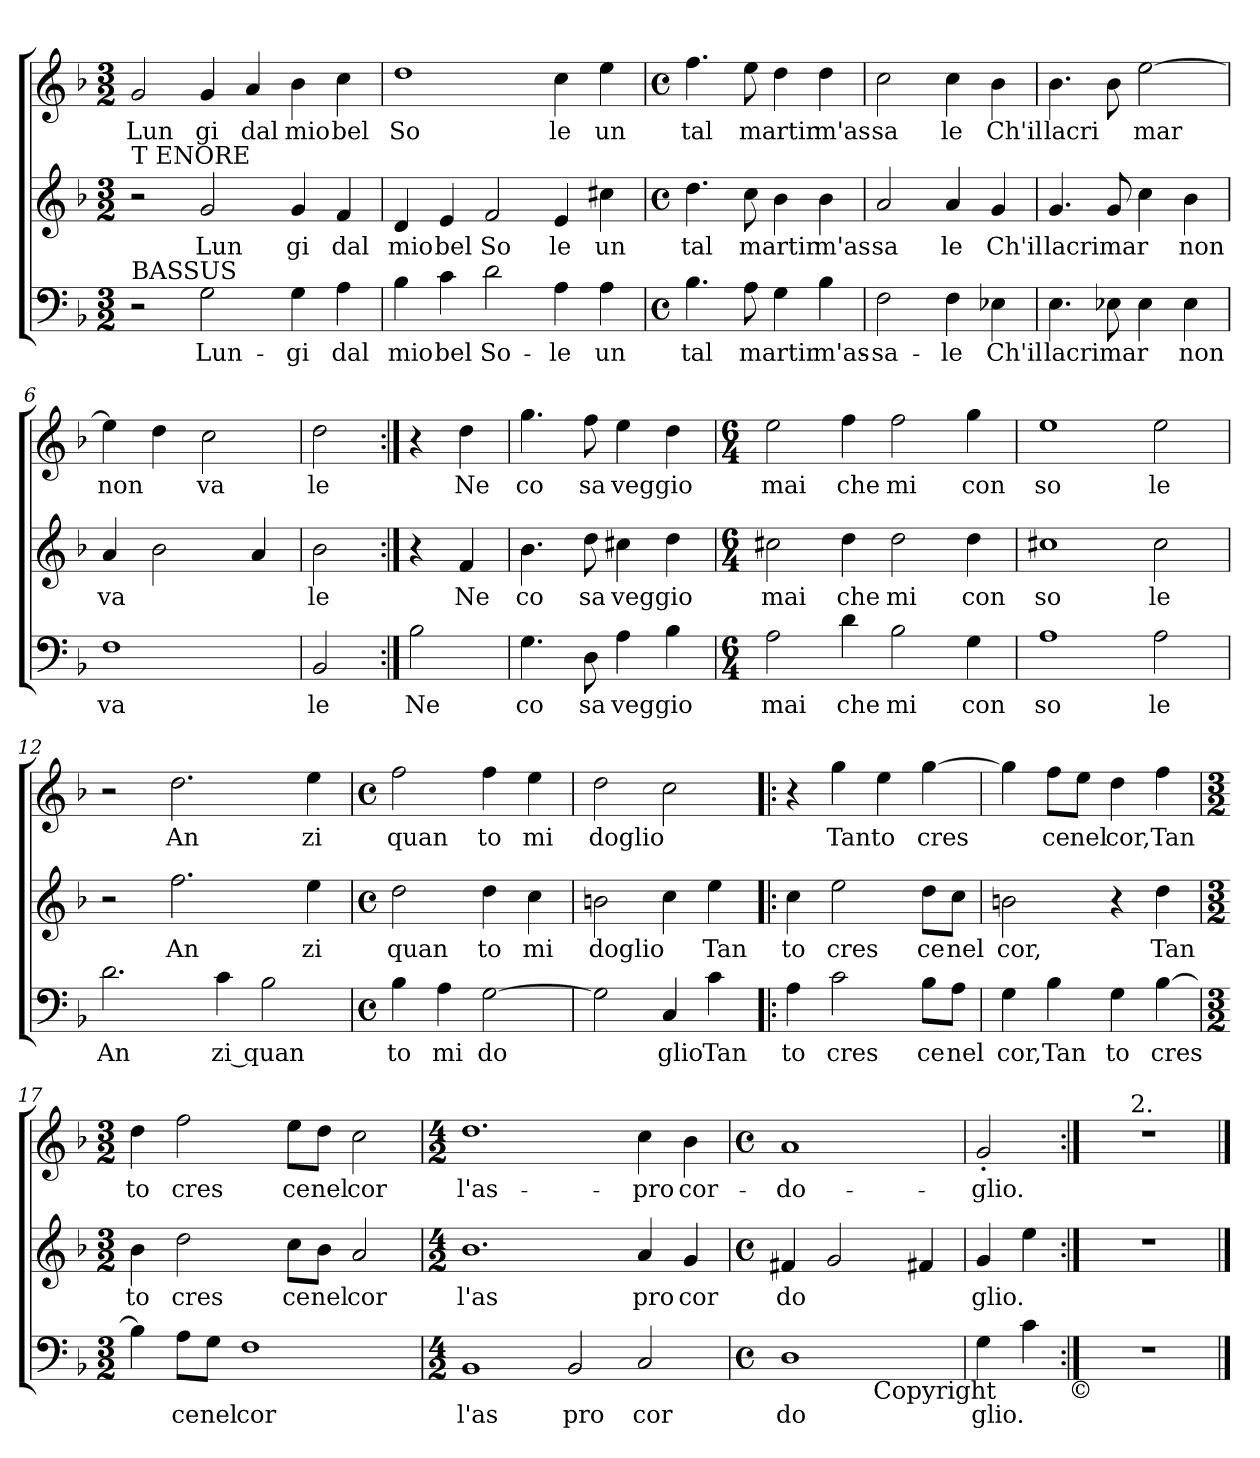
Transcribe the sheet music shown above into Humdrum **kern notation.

**kern	**text	**kern	**text	**kern	**text
*part3	*part3	*part2	*part2	*part1	*part1
*staff3	*staff3	*staff2	*staff2	*staff1	*staff1
*clefF4	*	*clefG2	*	*clefG2	*
*k[b-]	*	*k[b-]	*	*k[b-]	*
*F:	*	*F:	*	*F:	*
*M3/2	*	*M3/2	*	*M3/2	*
=1	=1	=1	=1	=1	=1
!	!	!LO:TX:a:t=T ENORE	!	!	!
!LO:TX:a:t=BASSUS	!	!	!	!	!
!	!	!	!	!	!LO:LY:b
2r	.	2r	.	2g/	Lun
!	!LO:LY:b	!	!LO:LY:b	!	!LO:LY:b
2G\	Lun-	2g/	Lun	4g/	gi
!	!	!	!	!	!LO:LY:b
.	.	.	.	4a/	dal
!	!LO:LY:b	!	!LO:LY:b	!	!LO:LY:b
4G\	-gi	4g/	gi	4b-\	mio
!	!LO:LY:b	!	!LO:LY:b	!	!LO:LY:b
4A\	dal	4f/	dal	4cc\	bel
=2	=2	=2	=2	=2	=2
!	!LO:LY:b	!	!LO:LY:b	!	!LO:LY:b
4B-\	mio	4d/	mio	1dd	So
!	!LO:LY:b	!	!LO:LY:b	!	!
4c\	bel	4e/	bel	.	.
!	!LO:LY:b	!	!LO:LY:b	!	!
2d\	So-	2f/	So	.	.
!	!LO:LY:b	!	!LO:LY:b	!	!LO:LY:b
4A\	-le	4e/	le	4cc\	le
!	!LO:LY:b	!	!LO:LY:b	!	!LO:LY:b
4A\	un	4cc#X\	un	4ee\	un
=3	=3	=3	=3	=3	=3
*M4/4	*	*M4/4	*	*M4/4	*
*met(c)	*	*met(c)	*	*met(c)	*
!	!LO:LY:b	!	!LO:LY:b	!	!LO:LY:b
4.B-\	tal	4.dd\	tal	4.ff\	tal
!	!LO:LY:b	!	!LO:LY:b	!	!LO:LY:b
8A\	martir	8cc\	martir	8ee\	martir
4G\	.	4b-\	.	4dd\	.
!	!LO:LY:b	!	!LO:LY:b	!	!LO:LY:b
4B-\	m'as-	4b-\	m'as	4dd\	m'as
=4	=4	=4	=4	=4	=4
!	!LO:LY:b	!	!LO:LY:b	!	!LO:LY:b
2F\	-sa-	2a/	sa	2cc\	sa
!	!LO:LY:b	!	!LO:LY:b	!	!LO:LY:b
4F\	-le	4a/	le	4cc\	le
!	!LO:LY:b	!	!LO:LY:b	!	!LO:LY:b
4E-X\	Ch'il	4g/	Ch'il	4b-\	Ch'il
!!LO:LB:g=z
=5	=5	=5	=5	=5	=5
!	!LO:LY:b	!	!LO:LY:b	!	!LO:LY:b
4.E\	lacrimar	4.g/	lacrimar	4.b-\	lacri
8E-X\	.	8g/	.	8b-\	.
!	!	!	!	!	!LO:LY:b
4E-\	.	4cc\	.	[>2ee\	mar
!	!LO:LY:b	!	!LO:LY:b	!	!
4E-\	non	4b-\	non	.	.
=6	=6	=6	=6	=6	=6
!	!LO:LY:b	!	!LO:LY:b	!	!LO:LY:b
1F	va	4a/	va	4ee\]	non
.	.	2b-\	.	4dd\	.
!	!	!	!	!	!LO:LY:b
.	.	.	.	2cc\	va
.	.	4a/	.	.	.
=7	=7	=7	=7	=7	=7
!	!LO:LY:b	!	!LO:LY:b	!	!LO:LY:b
2BB-/	le	2b-\	le	2dd\	le
=8:|!	=8:|!	=8:|!	=8:|!	=8:|!	=8:|!
!	!LO:LY:b	!	!	!	!
2B-\	Ne	4r	.	4r	.
!	!	!	!LO:LY:b	!	!LO:LY:b
.	.	4f/	Ne	4dd\	Ne
=9	=9	=9	=9	=9	=9
!	!LO:LY:b	!	!LO:LY:b	!	!LO:LY:b
4.G\	co	4.b-\	co	4.gg\	co
!	!LO:LY:b	!	!LO:LY:b	!	!LO:LY:b
8D\	sa	8dd\	sa	8ff\	sa
!	!LO:LY:b	!	!LO:LY:b	!	!LO:LY:b
4A\	veggio	4cc#X\	veggio	4ee\	veggio
4B-\	.	4dd\	.	4dd\	.
=10	=10	=10	=10	=10	=10
*M6/4	*	*M6/4	*	*M6/4	*
!	!LO:LY:b	!	!LO:LY:b	!	!LO:LY:b
2A\	mai	2cc#X\	mai	2ee\	mai
!	!LO:LY:b	!	!LO:LY:b	!	!LO:LY:b
4d\	che	4dd\	che	4ff\	che
!	!LO:LY:b	!	!LO:LY:b	!	!LO:LY:b
2B-\	mi	2dd\	mi	2ff\	mi
!	!LO:LY:b	!	!LO:LY:b	!	!LO:LY:b
4G\	con	4dd\	con	4gg\	con
=11	=11	=11	=11	=11	=11
!	!LO:LY:b	!	!LO:LY:b	!	!LO:LY:b
1A	so	1cc#X	so	1ee	so
!	!LO:LY:b	!	!LO:LY:b	!	!LO:LY:b
2A\	le	2cc#\	le	2ee\	le
=12	=12	=12	=12	=12	=12
!	!LO:LY:b	!	!	!	!
2.d\	An	2r	.	2r	.
!	!	!	!LO:LY:b	!	!LO:LY:b
.	.	2.ff\	An	2.dd\	An
!	!LO:LY:b	!	!	!	!
4c\	zi quan	.	.	.	.
2B-\	.	.	.	.	.
!	!	!	!LO:LY:b	!	!LO:LY:b
.	.	4ee\	zi	4ee\	zi
!!LO:LB:g=z
=13	=13	=13	=13	=13	=13
*M4/4	*	*M4/4	*	*M4/4	*
*met(c)	*	*met(c)	*	*met(c)	*
!	!LO:LY:b	!	!LO:LY:b	!	!LO:LY:b
4B-\	to	2dd\	quan	2ff\	quan
!	!LO:LY:b	!	!	!	!
4A\	mi	.	.	.	.
!	!LO:LY:b	!	!LO:LY:b	!	!LO:LY:b
[>2G\	do	4dd\	to	4ff\	to
!	!	!	!LO:LY:b	!	!LO:LY:b
.	.	4cc\	mi	4ee\	mi
=14	=14	=14	=14	=14	=14
!	!	!	!LO:LY:b	!	!LO:LY:b
2G\]	.	2bn\	doglio	2dd\	doglio
!	!LO:LY:b	!	!	!	!
4C/	glio	4cc\	.	2cc\	.
!	!LO:LY:b	!	!LO:LY:b	!	!
4c\	Tan	4ee\	Tan	.	.
=15!|:	=15!|:	=15!|:	=15!|:	=15!|:	=15!|:
!	!LO:LY:b	!	!LO:LY:b	!	!
4A\	to	4cc\	to	4r	.
!	!LO:LY:b	!	!LO:LY:b	!	!LO:LY:b
2c\	cres	2ee\	cres	4gg\	Tanto
.	.	.	.	4ee\	.
!	!LO:LY:b	!	!LO:LY:b	!	!LO:LY:b
8B-\L	ce	8dd\L	ce	[>4gg\	cres
!	!LO:LY:b	!	!LO:LY:b	!	!
8A\J	nel	8cc\J	nel	.	.
=16	=16	=16	=16	=16	=16
!	!LO:LY:b	!	!LO:LY:b	!	!
4G\	cor,	2bn\	cor,	4gg\]	.
!	!LO:LY:b	!	!	!	!LO:LY:b
4B-\	Tan	.	.	8ff\L	ce
!	!	!	!	!	!LO:LY:b
.	.	.	.	8ee\J	nel
!	!LO:LY:b	!	!	!	!LO:LY:b
4G\	to	4r	.	4dd\	cor,
!	!LO:LY:b	!	!LO:LY:b	!	!LO:LY:b
[>4B-\	cres	4dd\	Tan	4ff\	Tan
=17	=17	=17	=17	=17	=17
*M3/2	*	*M3/2	*	*M3/2	*
!	!	!	!LO:LY:b	!	!LO:LY:b
4B-\]	.	4b-\	to	4dd\	to
!	!LO:LY:b	!	!LO:LY:b	!	!LO:LY:b
8A\L	ce	2dd\	cres	2ff\	cres
!	!LO:LY:b	!	!	!	!
8G\J	nel	.	.	.	.
!	!LO:LY:b	!	!	!	!
1F	cor	.	.	.	.
!	!	!	!LO:LY:b	!	!LO:LY:b
.	.	8cc\L	ce	8ee\L	ce
!	!	!	!LO:LY:b	!	!LO:LY:b
.	.	8b-\J	nel	8dd\J	nel
!	!	!	!LO:LY:b	!	!LO:LY:b
.	.	2a/	cor	2cc\	cor
!!LO:LB:g=z
=18	=18	=18	=18	=18	=18
*M4/2	*	*M4/2	*	*M4/2	*
!	!LO:LY:b	!	!LO:LY:b	!	!LO:LY:b
1BB-	l'as	1.b-	l'as	1.dd	l'as-
!	!LO:LY:b	!	!	!	!
2BB-/	pro	.	.	.	.
!	!LO:LY:b	!	!LO:LY:b	!	!LO:LY:b
2C/	cor	4a/	pro	4cc\	-pro
!	!	!	!LO:LY:b	!	!LO:LY:b
.	.	4g/	cor	4b-\	cor-
=19	=19	=19	=19	=19	=19
*M4/4	*	*M4/4	*	*M4/4	*
*met(c)	*	*met(c)	*	*met(c)	*
!	!LO:LY:b	!	!LO:LY:b	!	!LO:LY:b
*^	*	*	*	*	*
1D	2ryy	do	4f#X/	do	1a	-do-
.	.	.	2g/	.	.	.
!	!LO:TX:b:t=Copyright	!	!	!	!	!
.	2ryy	.	.	.	.	.
.	.	.	4f#X/	.	.	.
=20	=20	=20	=20	=20	=20	=20
!	!	!LO:LY:b	!	!LO:LY:b	!	!LO:LY:b
*v	*v	*	*	*	*	*
4G\	glio.	4g/	glio.	2g'</	-glio.
4c\	.	4ee\	.	.	.
!LO:TX:b:t=©	!	!	!	!	!
=21:|!	=21:|!	=21:|!	=21:|!	=21:|!	=21:|!
*	*	*	*	*^	*
1r	.	1r	.	1r	4ryy	.
!	!	!	!	!	!LO:TX:a:t=2.	!
.	.	.	.	.	2.ryy	.
*	*	*	*	*v	*v	*
==	==	==	==	==	==
*-	*-	*-	*-	*-	*-
